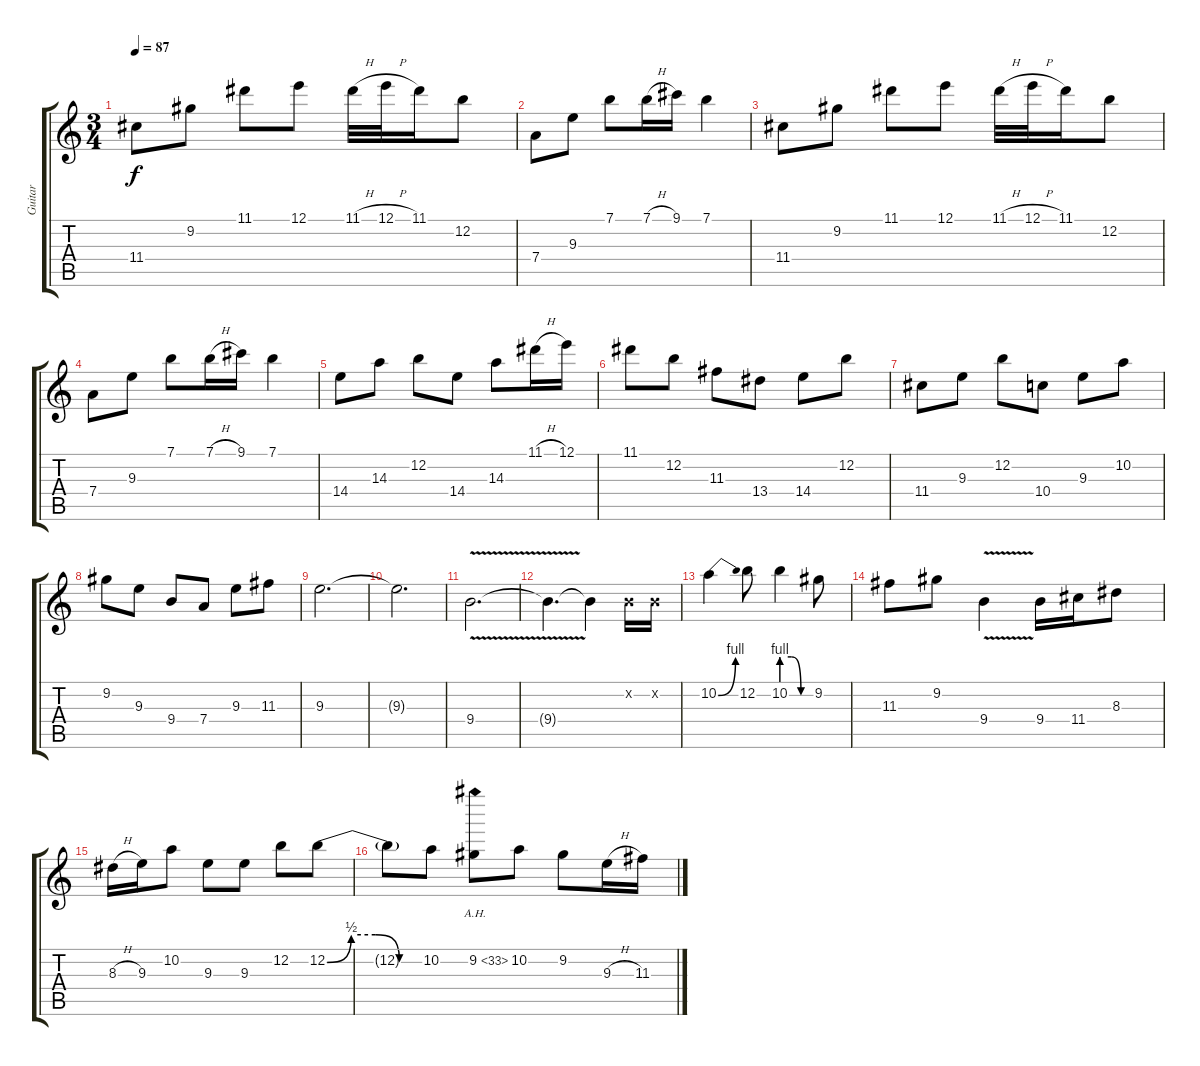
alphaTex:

\track ("Guitar" "Guitar") {instrument distortionguitar}
\staff {score tabs}
\tuning (E4 B3 G3 D3 A2 E2) {hide}
\ts (3 4)
\tempo 87
\clef g2
\ks c
11.4.8{dy f} 9.2.8 11.1.8 12.1.8 11.1{h}.32 12.1{h}.32 11.1.16 12.2.8 |
7.4.8 9.3.8 7.1.8 7.1{h}.16 9.1.16 7.1.4 |
11.4.8 9.2.8 11.1.8 12.1.8 11.1{h}.32 12.1{h}.32 11.1.16 12.2.8 |
7.4.8 9.3.8 7.1.8 7.1{h}.16 9.1.16 7.1.4 |
14.4.8 14.3.8 12.2.8 14.4.8 14.3.8 11.1{h}.16 12.1.16 |
11.1.8 12.2.8 11.3.8 13.4.8 14.4.8 12.2.8 |
11.4.8 9.3.8 12.2.8 10.4.8 9.3.8 10.2.8 |
9.2.8 9.3.8 9.4.8 7.4.8 9.3.8 11.3.8 |
9.3.2{d} |
9.3{t}.2{d} |
9.4{v}.2{d} |
9.4{t}.4{d} 9.4{t}.4 0.2{x}.16 0.2{x}.16 |
10.2{be (bend 0 0 60 4)}.4 12.2.8 10.2{be (custom 0 4 20 4 40 0 60 0)}.4 9.2.8 |
11.3.8 9.2.8 9.4{v}.4 9.4.16 11.4.16 8.3.8 |
8.3{h}.16 9.3.16 10.2.8 9.3.8 9.3.8 12.2.8 12.2{be (custom 0 0 15 2 30 2 45 0 60 0)}.8 |
12.2{t}.8 10.2.8 9.2{ah 24}.8 10.2.8 9.2.8 9.3{h}.16 11.3.16
